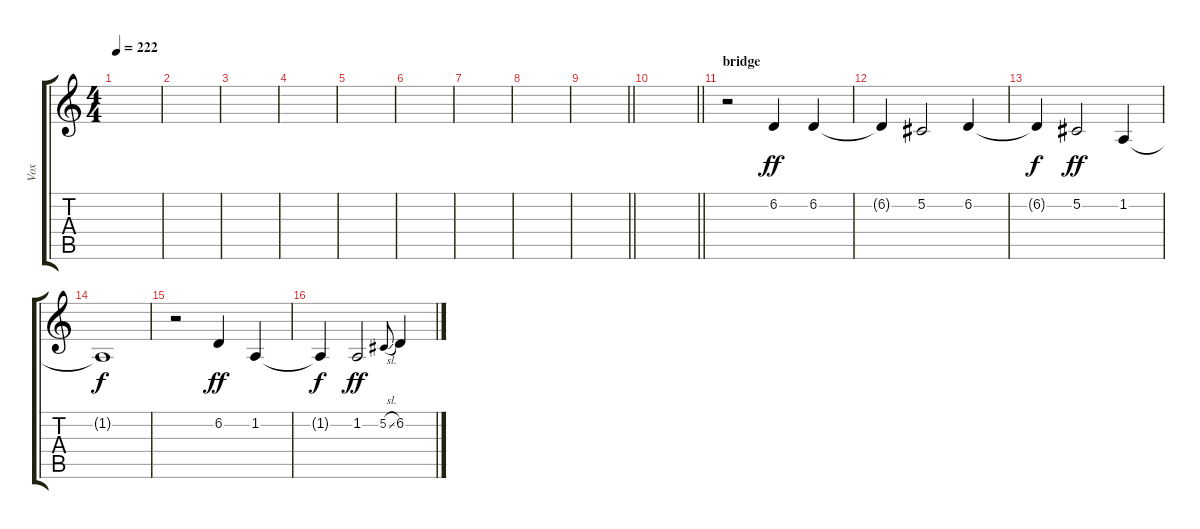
\track ("Vox" "Vox") {instrument oboe}
\staff {score tabs}
\tuning (Db4 Ab3 E3 B2 Gb2 B1) {hide}
\ts (4 4)
\tempo 222
\clef g2
\ks c
|
|
|
|
|
|
|
|
\barLineRight lightlight
|
\barLineRight lightlight
|
\section ("" "bridge")
r.2 6.2.4{dy ff} 6.2.4 |
6.2{t}.4 5.2.2 6.2.4 |
6.2{t}.4{dy f} 5.2.2{dy ff} 1.2.4 |
1.2{t}.1{dy f} |
r.2 6.2.4{dy ff} 1.2.4 |
1.2{t}.4{dy f} 1.2.2{dy ff} 5.2{sl}.8{gr onbeat} 6.2.4
